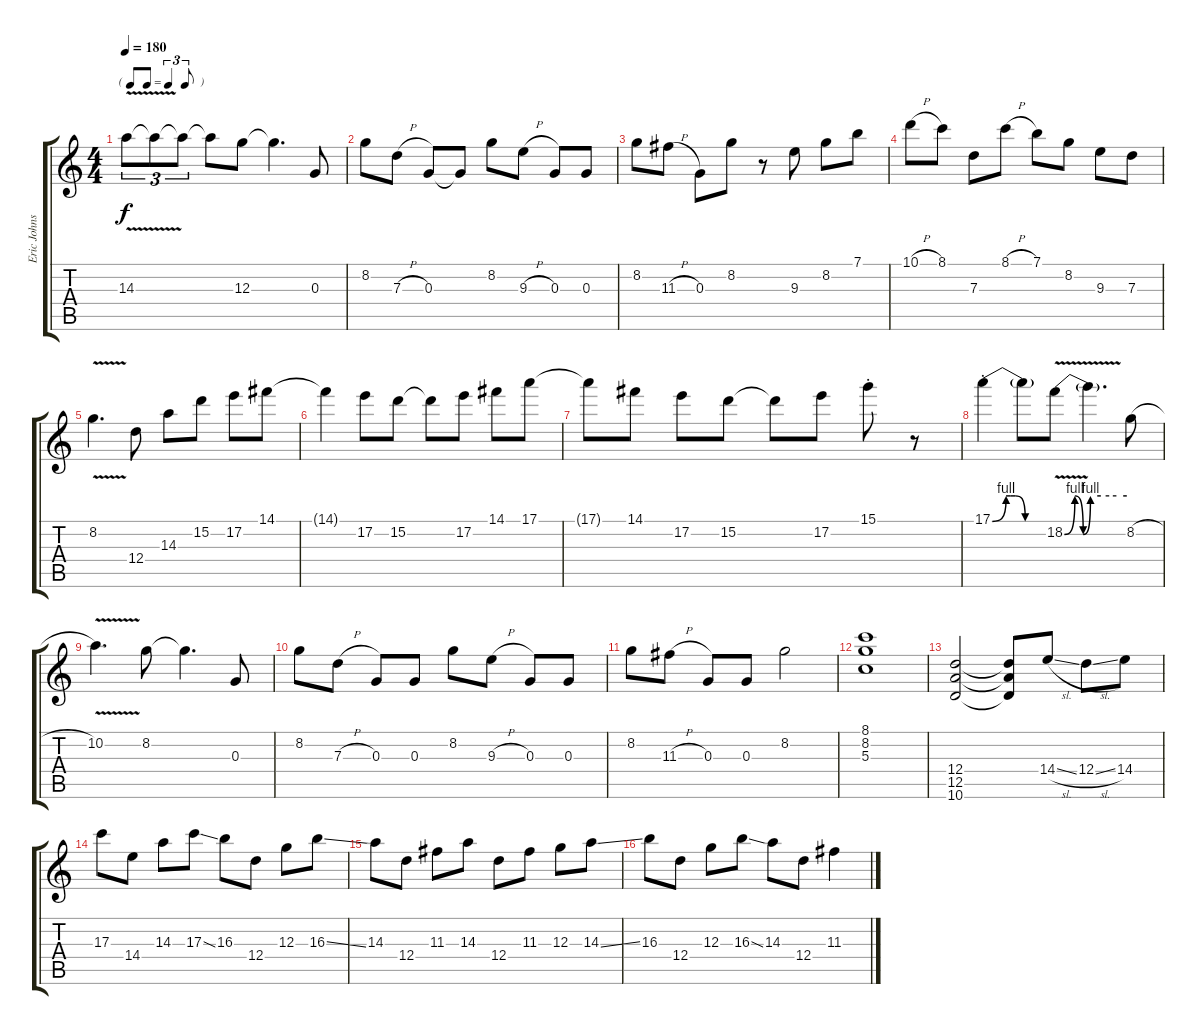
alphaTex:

\track ("Eric Johnson" "Eric Johns") {instrument overdrivenguitar}
\staff {score tabs}
\tuning (E4 B3 G3 D3 A2 E2) {hide}
\ts (4 4)
\tf triplet8th
\tempo 180
\clef g2
\ks c
14.3{v}.8{tu (3 2) dy f} 14.3{t}.8{tu (3 2)} 14.3{t}.8{tu (3 2)} 14.3{t}.8 12.3.8 12.3{t}.4{d} 0.3.8 |
8.2.8 7.3{h}.8 0.3.8 0.3{t}.8 8.2.8 9.3{h}.8 0.3.8 0.3.8 |
8.2.8 11.3{h}.8 0.3.8 8.2.8 r.8 9.3.8 8.2.8 7.1.8 |
10.1{h}.8 8.1.8 7.3.8 8.1{h}.8 7.1.8 8.2.8 9.3.8 7.3.8 |
8.2{v}.4{d} 12.4.8 14.3.8 15.2.8 17.2.8 14.1.8 |
14.1{t}.4 17.2.8 15.2.8 15.2{t}.8 17.2.8 14.1.8 17.1.8 |
17.1{t}.8 14.1.8 17.2.8 15.2.8 15.2{t}.8 17.2.8 15.1{st}.8 r.8 |
17.1{be (custom 0 0 15 4 20 4 25 4 36 0 45 0 60 0) st}.4 17.1{t}.8 18.2{be (custom 0 0 10 4 18 0 25 4 35 4 50 4 60 4) v}.8 18.2{t}.4{d} 8.2{h}.8 |
10.2{v}.4{d} 8.2.8 8.2{t}.4{d} 0.3.8 |
8.2.8 7.3{h}.8 0.3.8 0.3.8 8.2.8 9.3{h}.8 0.3.8 0.3.8 |
8.2.8 11.3{h}.8 0.3.8 0.3.8 8.2.2 |
(8.1 8.2 5.3).1 |
(12.4 12.5 10.6).2 (12.4{t} 12.5{t} 10.6{t}).8 14.4{sl}.8 12.4{sl}.8 14.4.8 |
17.3.8 14.4.8 14.3.8 17.3{ss}.8 16.3.8 12.4.8 12.3.8 16.3{ss}.8 |
14.3.8 12.4.8 11.3.8 14.3.8 12.4.8 11.3.8 12.3.8 14.3{ss}.8 |
16.3.8 12.4.8 12.3.8 16.3{ss}.8 14.3.8 12.4.8 11.3.4
